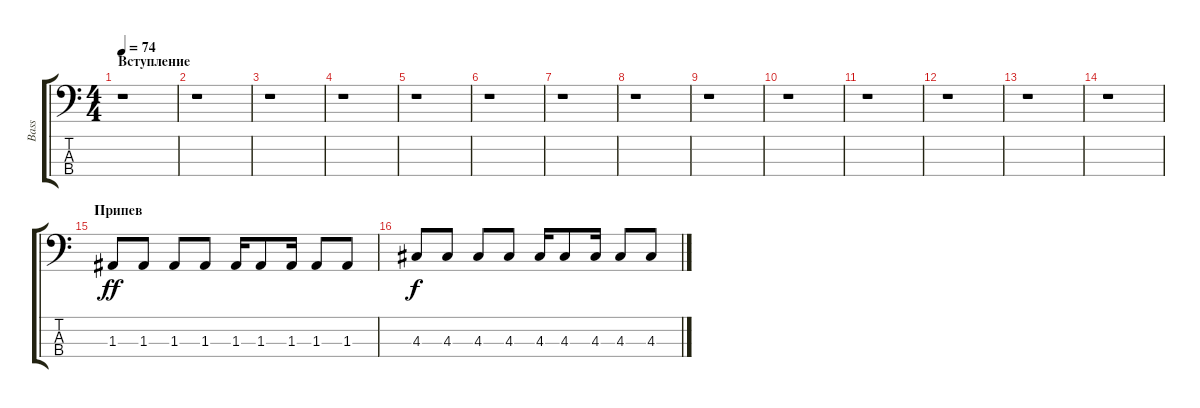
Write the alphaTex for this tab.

\track ("Bass" "Bass") {instrument electricbassfinger}
\staff {score tabs}
\tuning (G2 D2 A1 E1) {hide}
\ts (4 4)
\section ("" "Вступление")
\tempo 74
\clef f4
\ks c
r.1{dy ff instrument electricbassfinger} |
r.1 |
r.1 |
r.1 |
r.1 |
r.1 |
r.1 |
r.1 |
r.1 |
r.1 |
r.1 |
r.1 |
r.1 |
r.1 |
\section ("" "Припев")
1.3.8 1.3.8 1.3.8 1.3.8 1.3.16 1.3.8 1.3.16 1.3.8 1.3.8 |
4.3.8{dy f} 4.3.8 4.3.8 4.3.8 4.3.16 4.3.8 4.3.16 4.3.8 4.3.8
